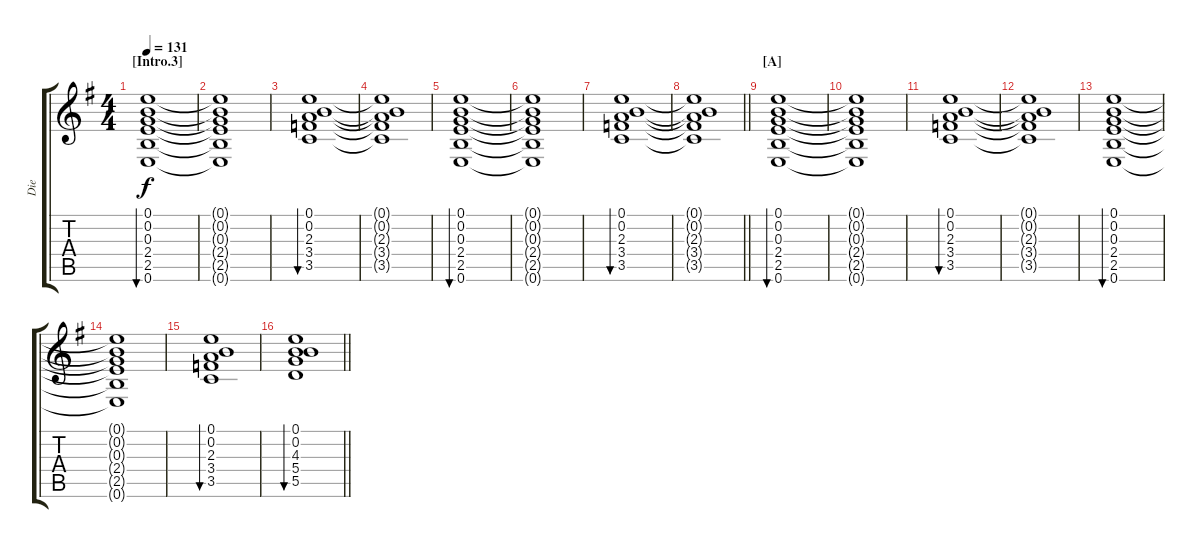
\track ("Die" "Die") {instrument distortionguitar}
\staff {score tabs}
\tuning (E4 B3 G3 D3 A2 E2) {hide}
\ts (4 4)
\section ("" "[Intro.3]")
\tempo 131
\clef g2
\ks eminor
(0.1 0.2 0.3 2.4 2.5 0.6).1{bu 240 dy f} |
(0.1{t} 0.2{t} 0.3{t} 2.4{t} 2.5{t} 0.6{t}).1 |
(0.1 0.2 2.3 3.4 3.5).1{bu 120} |
(0.1{t} 0.2{t} 2.3{t} 3.4{t} 3.5{t}).1 |
(0.1 0.2 0.3 2.4 2.5 0.6).1{bu 240} |
(0.1{t} 0.2{t} 0.3{t} 2.4{t} 2.5{t} 0.6{t}).1 |
(0.1 0.2 2.3 3.4 3.5).1{bu 120} |
\barLineRight lightlight
(0.1{t} 0.2{t} 2.3{t} 3.4{t} 3.5{t}).1 |
\section ("" "[A]")
(0.1 0.2 0.3 2.4 2.5 0.6).1{bu 240} |
(0.1{t} 0.2{t} 0.3{t} 2.4{t} 2.5{t} 0.6{t}).1 |
(0.1 0.2 2.3 3.4 3.5).1{bu 120} |
(0.1{t} 0.2{t} 2.3{t} 3.4{t} 3.5{t}).1 |
(0.1 0.2 0.3 2.4 2.5 0.6).1{bu 240} |
(0.1{t} 0.2{t} 0.3{t} 2.4{t} 2.5{t} 0.6{t}).1 |
(0.1 0.2 2.3 3.4 3.5).1{bu 60} |
\barLineRight lightlight
(0.1 0.2 4.3 5.4 5.5).1{bu 60}
